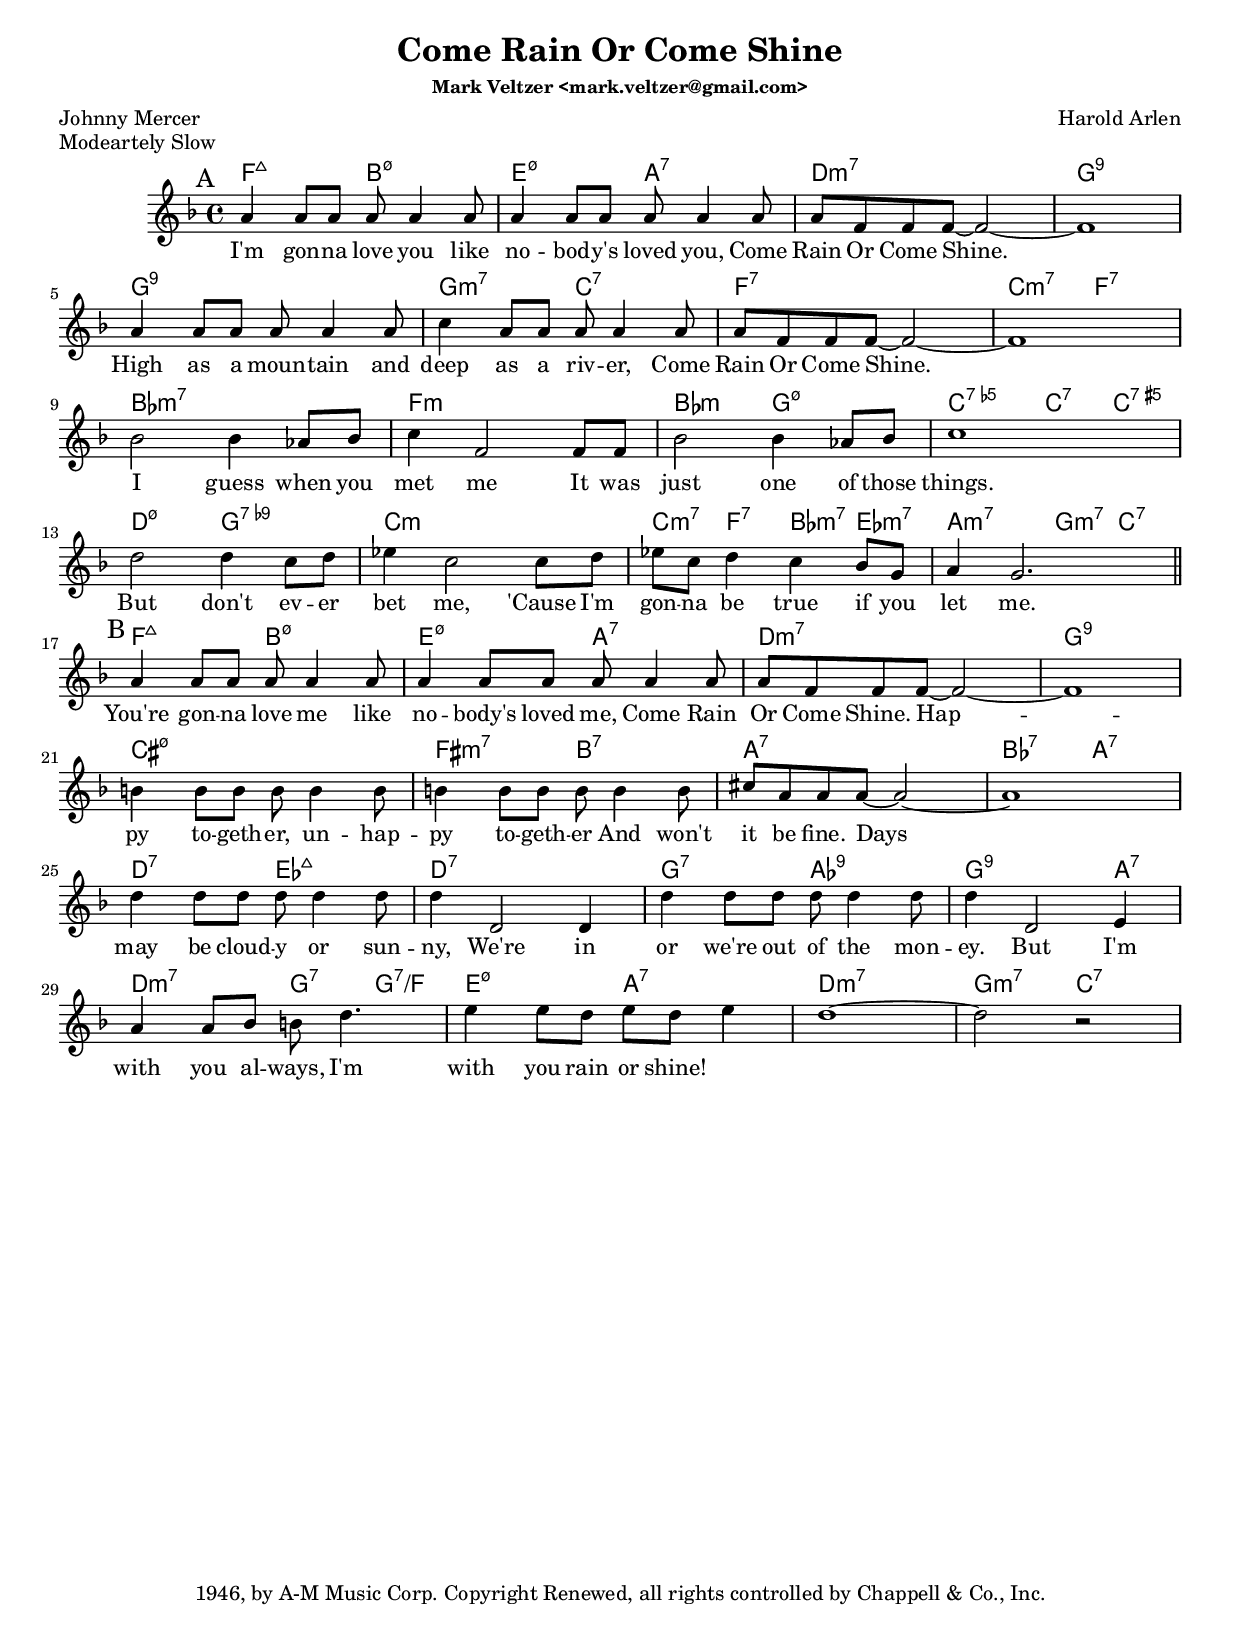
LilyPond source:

\include "src/include/common.lyi"
\header {
	title="Come Rain Or Come Shine"
	subtitle=""
	composer="Harold Arlen"
	poet="Johnny Mercer"
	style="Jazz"
	piece="Modeartely Slow"
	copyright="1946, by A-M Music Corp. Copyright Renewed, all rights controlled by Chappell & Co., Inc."

	completion="5"
}

%{
	TODO:
%}

\score {
<<
\chords {
	\set chordChanges = ##t
%% from the fake book
	\mark "A"
	f2:maj7 b2:m7.5- | e2:m7.5- a2:7 | d1:m7 | g1:7.9 | \break
	g1:7.9 | g2:m7 c2:7 | f1:7 | c2:m7 f2:7 | \break

	bes1:m7 | f1:m | bes2:m g2:m7.5- | c2:7.5- c4:7.5 c4:7.5+ | \break
	d2:m7.5- g2:7.9- | c1:m | c4:m7 f4:7 bes4:m7 ees4:m7 | a2:m7 g4:m7 c4:7 \bar "||" \break

	\mark "B"
	f2:maj7 b2:m7.5- | e2:m7.5- a2:7 | d1:m7 | g1:7.9 | \break
	cis1:m7.5- | fis2:m7 b2:7 | a1:7 | bes2:7 a2:7 | \break

	d2:7 ees2:maj7 | d1:7 | g2:7 aes2:7.9 | g2.:7.9 a4:7 | \break
	d2:m7 g4:7 g4:7/f | e2:m7.5- a2:7 | d1:m7 | g2:m7 c2:7 | \break
}

\new Voice="melody" \relative f' {
	\time 4/4
	\key f \major
	a4 a8 a8 a8 a4 a8 | a4 a8 a8 a8 a4 a8 | a8 f f f ~ f2 ~ | f1 |
	a4 a8 a8 a8 a4 a8 | c4 a8 a8 a8 a4 a8 | a8 f f f ~ f2 ~ | f1 |

	bes2 bes4 aes8 bes8 | c4 f,2 f8 f8 | bes2 bes4 aes8 bes8 | c1 |
	d2 d4 c8 d8 | ees4 c2 c8 d8 | ees8 c8 d4 c4 bes8 g8 | a4 g2. |

	a4 a8 a8 a8 a4 a8 | a4 a8 a8 a8 a4 a8 | a8 f f f ~ f2 ~ | f1 |
	b4 b8 b8 b8 b4 b8 | b4 b8 b8 b8 b4 b8 | cis8 a8 a8 a8 ~ a2 ~ | a1 | 

	d4 d8 d8 d8 d4 d8 | d4 d,2 d4 | d'4 d8 d8 d8 d4 d8 | d4 d,2 e4 |
	a4 a8 bes8 b8 d4. | e4 e8 d8 e8 d8 e4 | d1 ~ | d2 r2 |
}
\new Lyrics \lyricsto "melody" {
	I'm gon -- na love you like no -- bod -- y's loved you,
	Come Rain Or Come Shine.
	High as a moun -- tain and deep as a riv -- er,
	Come Rain Or Come Shine.

	I guess when you met me
	It was just one of those things.
	But don't ev -- er bet me,
	'Cause I'm gon -- na be true if you let me.

	You're gon -- na love me like no -- body's loved me,
	Come Rain Or Come Shine.
	Hap -- py to -- geth -- er, un -- hap -- py to -- geth -- er
	And won't it be fine.

	Days may be cloud -- y or sun -- ny,
	We're in or we're out of the mon -- ey.
	But I'm with you al -- ways,
	I'm with you rain or shine!
}
>>
	\midi {
		\context {
			\Score
			tempoWholesPerMinute = #(ly:make-moment 100 4)
		}
	}
	\layout {}
}
